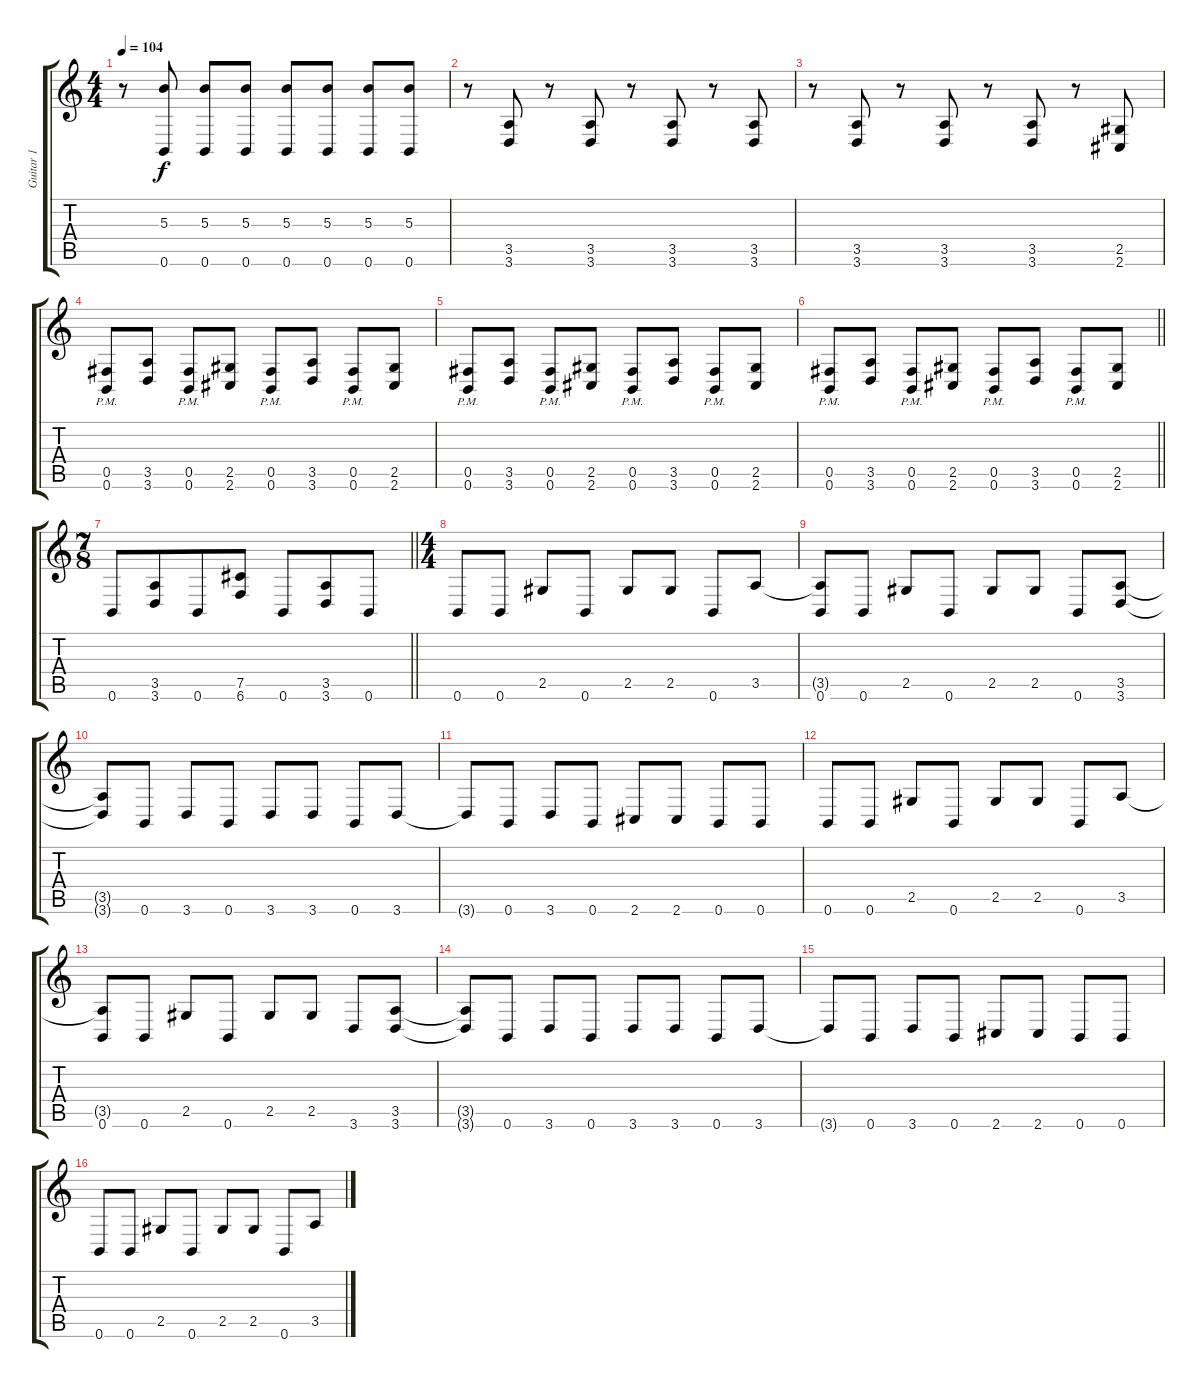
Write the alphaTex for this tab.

\track ("Guitar 1" "Guitar 1") {instrument acousticguitarsteel}
\staff {score tabs}
\tuning (Eb4 B3 Gb3 B2 Gb2 B1) {hide}
\ts (4 4)
\tempo 104
\clef g2
\ks c
r.8{dy f} (5.3 0.6).8 (5.3 0.6).8 (5.3 0.6).8 (5.3 0.6).8 (5.3 0.6).8 (5.3 0.6).8 (5.3 0.6).8 |
r.8 (3.5 3.6).8 r.8 (3.5 3.6).8 r.8 (3.5 3.6).8 r.8 (3.5 3.6).8 |
r.8 (3.5 3.6).8 r.8 (3.5 3.6).8 r.8 (3.5 3.6).8 r.8 (2.5 2.6).8 |
(0.5{pm} 0.6{pm}).8 (3.5 3.6).8 (0.5{pm} 0.6{pm}).8 (2.5 2.6).8 (0.5{pm} 0.6{pm}).8 (3.5 3.6).8 (0.5{pm} 0.6{pm}).8 (2.5 2.6).8 |
(0.5{pm} 0.6{pm}).8 (3.5 3.6).8 (0.5{pm} 0.6{pm}).8 (2.5 2.6).8 (0.5{pm} 0.6{pm}).8 (3.5 3.6).8 (0.5{pm} 0.6{pm}).8 (2.5 2.6).8 |
\barLineRight lightlight
(0.5{pm} 0.6{pm}).8 (3.5 3.6).8 (0.5{pm} 0.6{pm}).8 (2.5 2.6).8 (0.5{pm} 0.6{pm}).8 (3.5 3.6).8 (0.5{pm} 0.6{pm}).8 (2.5 2.6).8 |
\ts (7 8)
\barLineRight lightlight
0.6.8 (3.5 3.6).8 0.6.8 (7.5 6.6).8 0.6.8 (3.5 3.6).8 0.6.8 |
\ts (4 4)
0.6.8 0.6.8 2.5.8 0.6.8 2.5.8 2.5.8 0.6.8 3.5.8 |
(3.5{t} 0.6).8 0.6.8 2.5.8 0.6.8 2.5.8 2.5.8 0.6.8 (3.5 3.6).8 |
(3.5{t} 3.6{t}).8 0.6.8 3.6.8 0.6.8 3.6.8 3.6.8 0.6.8 3.6.8 |
3.6{t}.8 0.6.8 3.6.8 0.6.8 2.6.8 2.6.8 0.6.8 0.6.8 |
0.6.8 0.6.8 2.5.8 0.6.8 2.5.8 2.5.8 0.6.8 3.5.8 |
(3.5{t} 0.6).8 0.6.8 2.5.8 0.6.8 2.5.8 2.5.8 3.6.8 (3.5 3.6).8 |
(3.5{t} 3.6{t}).8 0.6.8 3.6.8 0.6.8 3.6.8 3.6.8 0.6.8 3.6.8 |
3.6{t}.8 0.6.8 3.6.8 0.6.8 2.6.8 2.6.8 0.6.8 0.6.8 |
0.6.8 0.6.8 2.5.8 0.6.8 2.5.8 2.5.8 0.6.8 3.5.8
